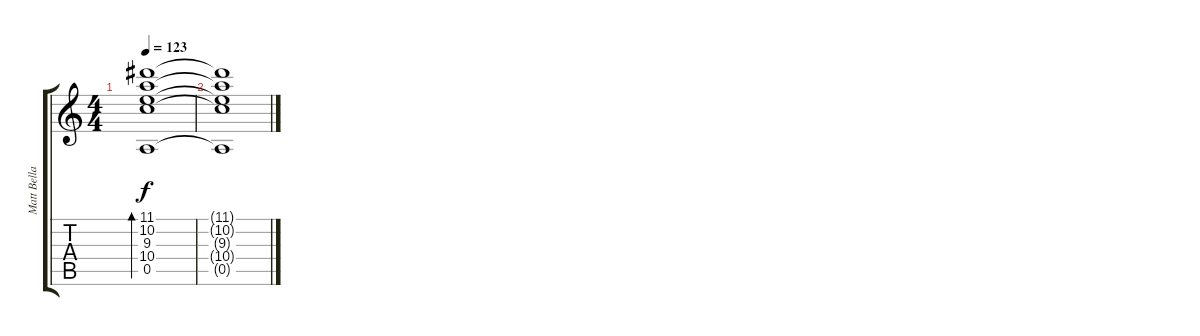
\track ("Matt Bellamy" "Matt Bella") {instrument distortionguitar}
\staff {score tabs}
\tuning (E4 B3 G3 D3 A2 E2) {hide}
\ts (4 4)
\tempo 123
\clef g2
\ks c
(11.1 10.2 9.3 10.4 0.5).1{bd 120 dy f} |
(11.1{t} 10.2{t} 9.3{t} 10.4{t} 0.5{t}).1
